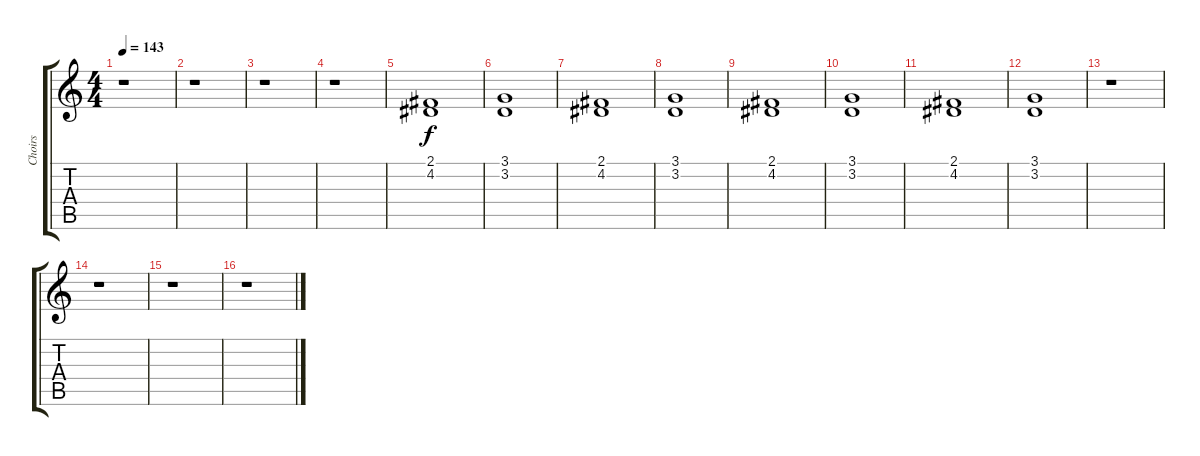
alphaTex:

\track ("Choirs" "Choirs") {instrument choiraahs}
\staff {score tabs}
\tuning (E4 B3 G3 D3 A2 E2) {hide}
\ts (4 4)
\tempo 143
\clef g2
\ks c
r.1{dy f} |
r.1 |
r.1 |
r.1 |
(2.1 4.2).1 |
(3.1 3.2).1 |
(2.1 4.2).1 |
(3.1 3.2).1 |
(2.1 4.2).1 |
(3.1 3.2).1 |
(2.1 4.2).1 |
(3.1 3.2).1 |
r.1 |
r.1 |
r.1 |
r.1
